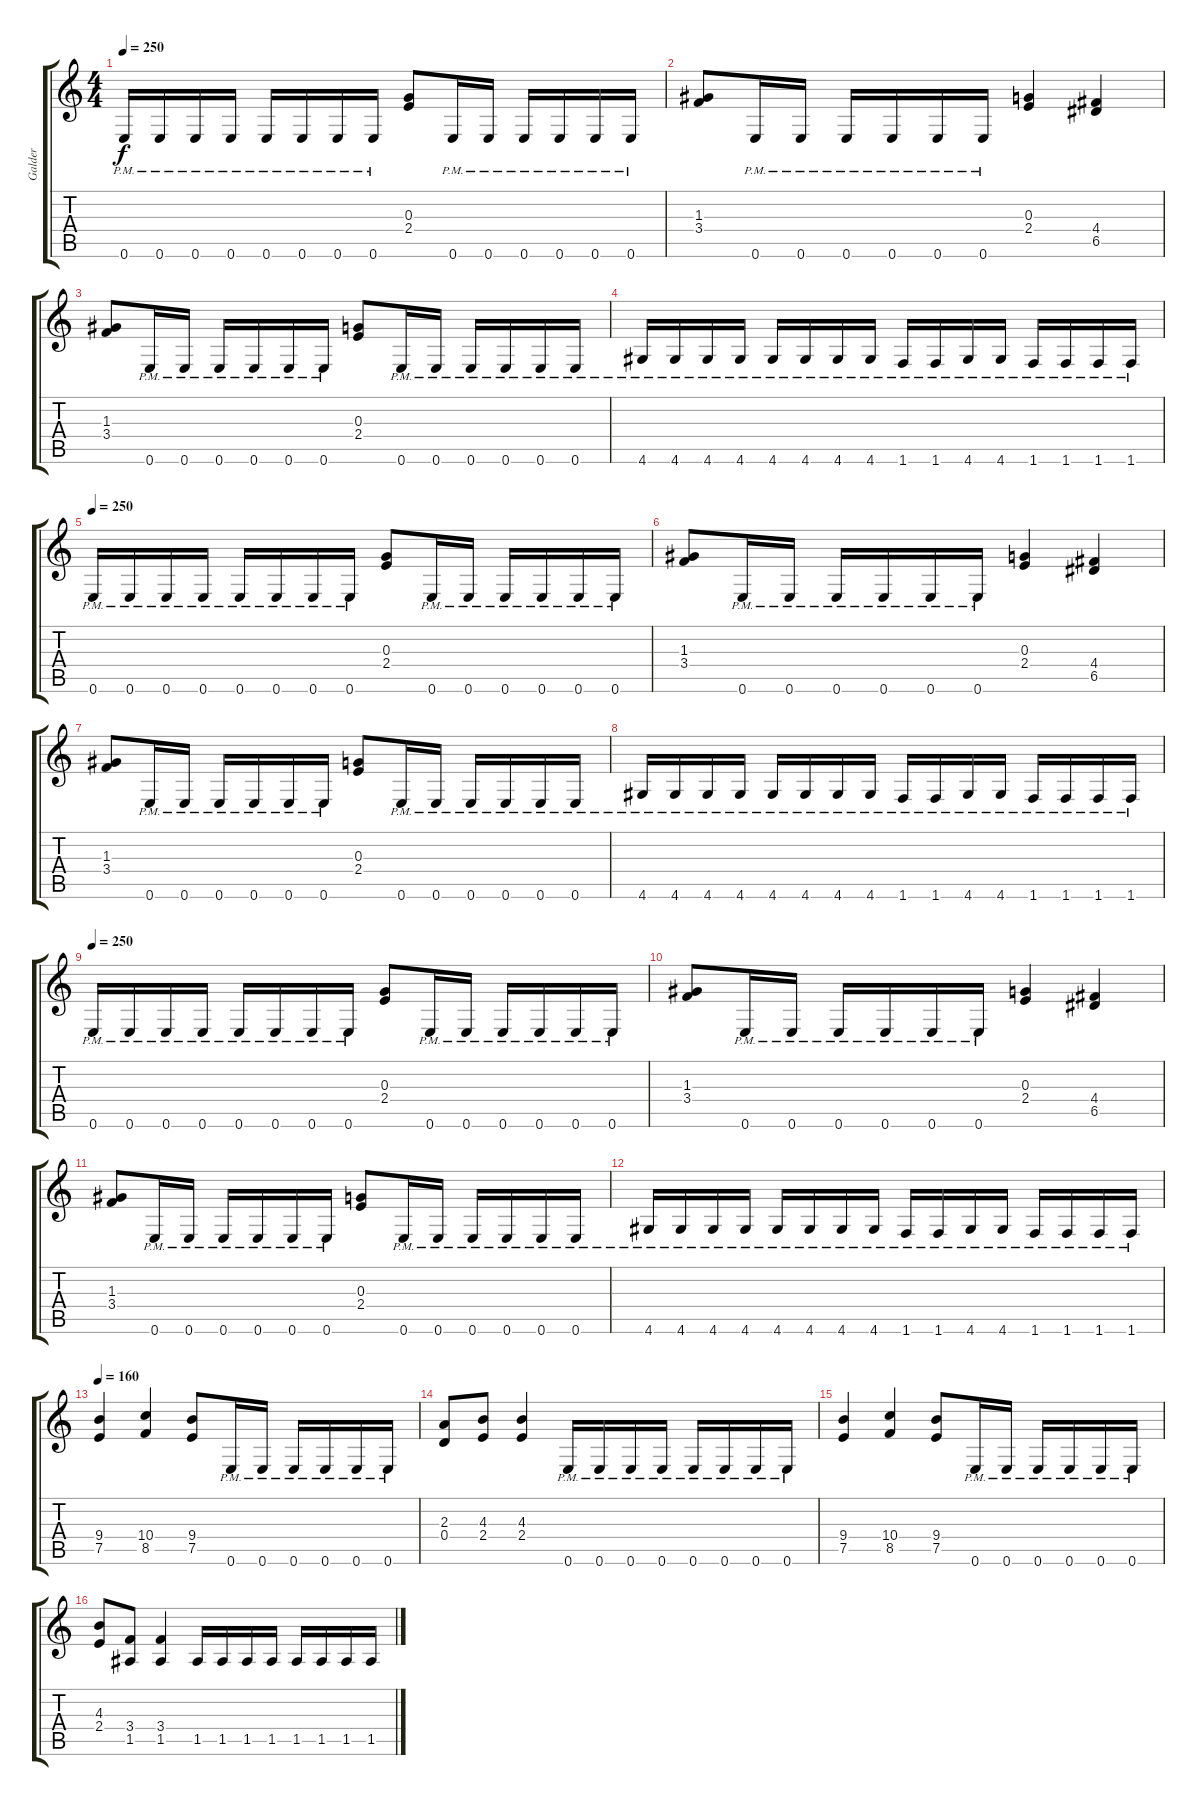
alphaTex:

\track ("Galder" "Galder") {instrument overdrivenguitar}
\staff {score tabs}
\tuning (E4 B3 G3 D3 A2 E2) {hide}
\ts (4 4)
\tempo 250
\clef g2
\ks c
0.6{pm}.16{dy f} 0.6{pm}.16 0.6{pm}.16 0.6{pm}.16 0.6{pm}.16 0.6{pm}.16 0.6{pm}.16 0.6{pm}.16 (0.3 2.4).8 0.6{pm}.16 0.6{pm}.16 0.6{pm}.16 0.6{pm}.16 0.6{pm}.16 0.6{pm}.16 |
(1.3 3.4).8 0.6{pm}.16 0.6{pm}.16 0.6{pm}.16 0.6{pm}.16 0.6{pm}.16 0.6{pm}.16 (0.3 2.4).4 (4.4 6.5).4 |
(1.3 3.4).8 0.6{pm}.16 0.6{pm}.16 0.6{pm}.16 0.6{pm}.16 0.6{pm}.16 0.6{pm}.16 (0.3 2.4).8 0.6{pm}.16 0.6{pm}.16 0.6{pm}.16 0.6{pm}.16 0.6{pm}.16 0.6{pm}.16 |
4.6{pm}.16 4.6{pm}.16 4.6{pm}.16 4.6{pm}.16 4.6{pm}.16 4.6{pm}.16 4.6{pm}.16 4.6{pm}.16 1.6{pm}.16 1.6{pm}.16 4.6{pm}.16 4.6{pm}.16 1.6{pm}.16 1.6{pm}.16 1.6{pm}.16 1.6{pm}.16 |
\tempo 250
0.6{pm}.16 0.6{pm}.16 0.6{pm}.16 0.6{pm}.16 0.6{pm}.16 0.6{pm}.16 0.6{pm}.16 0.6{pm}.16 (0.3 2.4).8 0.6{pm}.16 0.6{pm}.16 0.6{pm}.16 0.6{pm}.16 0.6{pm}.16 0.6{pm}.16 |
(1.3 3.4).8 0.6{pm}.16 0.6{pm}.16 0.6{pm}.16 0.6{pm}.16 0.6{pm}.16 0.6{pm}.16 (0.3 2.4).4 (4.4 6.5).4 |
(1.3 3.4).8 0.6{pm}.16 0.6{pm}.16 0.6{pm}.16 0.6{pm}.16 0.6{pm}.16 0.6{pm}.16 (0.3 2.4).8 0.6{pm}.16 0.6{pm}.16 0.6{pm}.16 0.6{pm}.16 0.6{pm}.16 0.6{pm}.16 |
4.6{pm}.16 4.6{pm}.16 4.6{pm}.16 4.6{pm}.16 4.6{pm}.16 4.6{pm}.16 4.6{pm}.16 4.6{pm}.16 1.6{pm}.16 1.6{pm}.16 4.6{pm}.16 4.6{pm}.16 1.6{pm}.16 1.6{pm}.16 1.6{pm}.16 1.6{pm}.16 |
\tempo 250
0.6{pm}.16 0.6{pm}.16 0.6{pm}.16 0.6{pm}.16 0.6{pm}.16 0.6{pm}.16 0.6{pm}.16 0.6{pm}.16 (0.3 2.4).8 0.6{pm}.16 0.6{pm}.16 0.6{pm}.16 0.6{pm}.16 0.6{pm}.16 0.6{pm}.16 |
(1.3 3.4).8 0.6{pm}.16 0.6{pm}.16 0.6{pm}.16 0.6{pm}.16 0.6{pm}.16 0.6{pm}.16 (0.3 2.4).4 (4.4 6.5).4 |
(1.3 3.4).8 0.6{pm}.16 0.6{pm}.16 0.6{pm}.16 0.6{pm}.16 0.6{pm}.16 0.6{pm}.16 (0.3 2.4).8 0.6{pm}.16 0.6{pm}.16 0.6{pm}.16 0.6{pm}.16 0.6{pm}.16 0.6{pm}.16 |
4.6{pm}.16 4.6{pm}.16 4.6{pm}.16 4.6{pm}.16 4.6{pm}.16 4.6{pm}.16 4.6{pm}.16 4.6{pm}.16 1.6{pm}.16 1.6{pm}.16 4.6{pm}.16 4.6{pm}.16 1.6{pm}.16 1.6{pm}.16 1.6{pm}.16 1.6{pm}.16 |
\tempo 160
(9.4 7.5).4 (10.4 8.5).4 (9.4 7.5).8 0.6{pm}.16 0.6{pm}.16 0.6{pm}.16 0.6{pm}.16 0.6{pm}.16 0.6{pm}.16 |
(2.3 0.4).8 (4.3 2.4).8 (4.3 2.4).4 0.6{pm}.16 0.6{pm}.16 0.6{pm}.16 0.6{pm}.16 0.6{pm}.16 0.6{pm}.16 0.6{pm}.16 0.6{pm}.16 |
(9.4 7.5).4 (10.4 8.5).4 (9.4 7.5).8 0.6{pm}.16 0.6{pm}.16 0.6{pm}.16 0.6{pm}.16 0.6{pm}.16 0.6{pm}.16 |
(4.3 2.4).8 (3.4 1.5).8 (3.4 1.5).4 1.5.16 1.5.16 1.5.16 1.5.16 1.5.16 1.5.16 1.5.16 1.5.16
